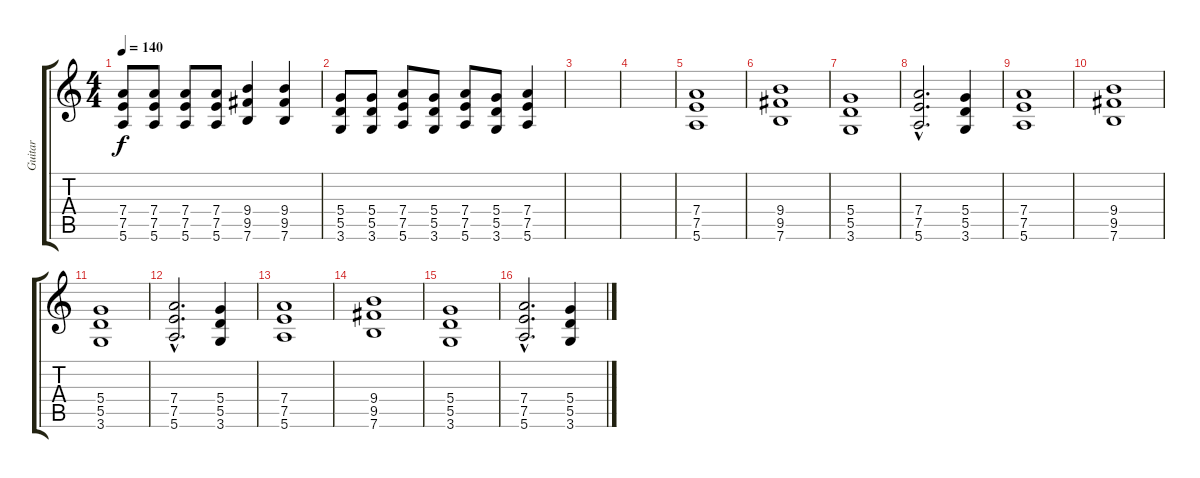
\track ("Guitar" "Guitar") {instrument distortionguitar}
\staff {score tabs}
\tuning (E4 B3 G3 D3 A2 E2) {hide}
\ts (4 4)
\tempo 140
\clef g2
\ks c
(7.4 7.5 5.6).8{dy f} (7.4 7.5 5.6).8 (7.4 7.5 5.6).8 (7.4 7.5 5.6).8 (9.4 9.5 7.6).4 (9.4 9.5 7.6).4 |
(5.4 5.5 3.6).8 (5.4 5.5 3.6).8 (7.4 7.5 5.6).8 (5.4 5.5 3.6).8 (7.4 7.5 5.6).8 (5.4 5.5 3.6).8 (7.4 7.5 5.6).4 |
|
|
(7.4 7.5 5.6).1 |
(9.4 9.5 7.6).1 |
(5.4 5.5 3.6).1 |
(7.4{hac} 7.5{hac} 5.6{hac}).2{d} (5.4 5.5 3.6).4 |
(7.4 7.5 5.6).1 |
(9.4 9.5 7.6).1 |
(5.4 5.5 3.6).1 |
(7.4{hac} 7.5{hac} 5.6{hac}).2{d} (5.4 5.5 3.6).4 |
(7.4 7.5 5.6).1 |
(9.4 9.5 7.6).1 |
(5.4 5.5 3.6).1 |
(7.4{hac} 7.5{hac} 5.6{hac}).2{d} (5.4 5.5 3.6).4
